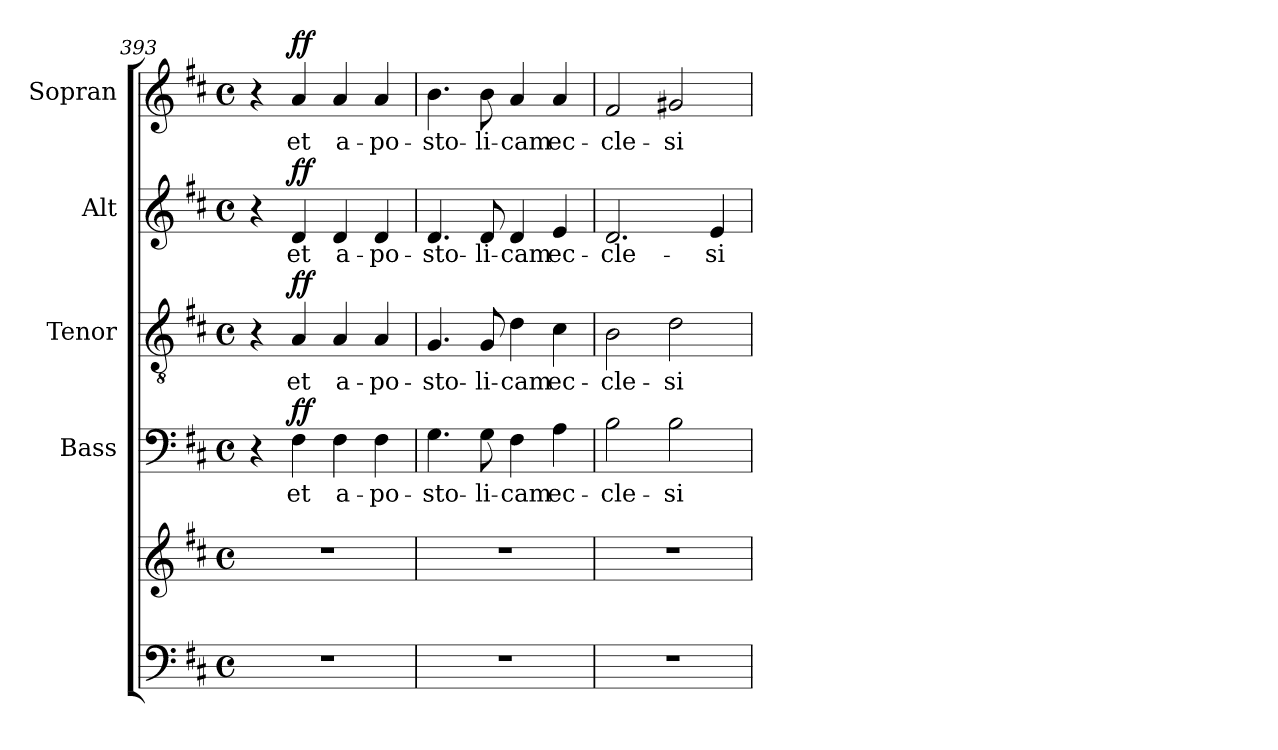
**kern	**kern	**kern	**text	**dynam	**kern	**text	**dynam	**kern	**text	**dynam	**kern	**text	**dynam
*part5	*part5	*part4	*part4	*part4	*part3	*part3	*part3	*part2	*part2	*part2	*part1	*part1	*part1
*staff6	*staff5	*staff4	*staff4	*staff4	*staff3	*staff3	*staff3	*staff2	*staff2	*staff2	*staff1	*staff1	*staff1
*	*	*I"Bass	*	*	*I"Tenor	*	*	*I"Alt	*	*	*I"Sopran	*	*
*	*	*I'B.	*	*	*I'T.	*	*	*I'A.	*	*	*I'S.	*	*
!!LO:LB:g=z
*clefF4	*clefG2	*clefF4	*	*	*clefGv2	*	*	*clefG2	*	*	*clefG2	*	*
*k[f#c#]	*k[f#c#]	*k[f#c#]	*	*	*k[f#c#]	*	*	*k[f#c#]	*	*	*k[f#c#]	*	*
*D:	*D:	*D:	*	*	*D:	*	*	*D:	*	*	*D:	*	*
*M4/4	*M4/4	*M4/4	*	*	*M4/4	*	*	*M4/4	*	*	*M4/4	*	*
*met(c)	*met(c)	*met(c)	*	*	*met(c)	*	*	*met(c)	*	*	*met(c)	*	*
=393	=393	=393	=393	=393	=393	=393	=393	=393	=393	=393	=393	=393	=393
1r	1r	4r	.	.	4r	.	.	4r	.	.	4r	.	.
!	!	!	!LO:LY:b	!LO:DY:a	!	!LO:LY:b	!LO:DY:a	!	!LO:LY:b	!LO:DY:a	!	!LO:LY:b	!LO:DY:a
.	.	4F#\	et	ff	4A/	et	ff	4d/	et	ff	4a/	et	ff
!	!	!	!LO:LY:b	!	!	!LO:LY:b	!	!	!LO:LY:b	!	!	!LO:LY:b	!
.	.	4F#\	a-	.	4A/	a-	.	4d/	a-	.	4a/	a-	.
!	!	!	!LO:LY:b	!	!	!LO:LY:b	!	!	!LO:LY:b	!	!	!LO:LY:b	!
.	.	4F#\	-po-	.	4A/	-po-	.	4d/	-po-	.	4a/	-po-	.
=394	=394	=394	=394	=394	=394	=394	=394	=394	=394	=394	=394	=394	=394
!	!	!	!LO:LY:b	!	!	!LO:LY:b	!	!	!LO:LY:b	!	!	!LO:LY:b	!
1r	1r	4.G\	-sto-	.	4.G/	-sto-	.	4.d/	-sto-	.	4.b\	-sto-	.
!	!	!	!LO:LY:b	!	!	!LO:LY:b	!	!	!LO:LY:b	!	!	!LO:LY:b	!
.	.	8G\	-li-	.	8G/	-li-	.	8d/	-li-	.	8b\	-li-	.
!	!	!	!LO:LY:b	!	!	!LO:LY:b	!	!	!LO:LY:b	!	!	!LO:LY:b	!
.	.	4F#\	-cam	.	4d\	-cam	.	4d/	-cam	.	4a/	-cam	.
!	!	!	!LO:LY:b	!	!	!LO:LY:b	!	!	!LO:LY:b	!	!	!LO:LY:b	!
.	.	4A\	ec-	.	4c#\	ec-	.	4e/	ec-	.	4a/	ec-	.
=395	=395	=395	=395	=395	=395	=395	=395	=395	=395	=395	=395	=395	=395
!	!	!	!LO:LY:b	!	!	!LO:LY:b	!	!	!LO:LY:b	!	!	!LO:LY:b	!
1r	1r	2B\	-cle-	.	2B\	-cle-	.	2.d/	-cle-	.	2f#/	-cle-	.
!	!	!	!LO:LY:b	!	!	!LO:LY:b	!	!	!	!	!	!LO:LY:b	!
.	.	2B\	-si-	.	2d\	-si-	.	.	.	.	2g#X/	-si-	.
!	!	!	!	!	!	!	!	!	!LO:LY:b	!	!	!	!
.	.	.	.	.	.	.	.	4e/	-si-	.	.	.	.
=	=	=	=	=	=	=	=	=	=	=	=	=	=
*-	*-	*-	*-	*-	*-	*-	*-	*-	*-	*-	*-	*-	*-
